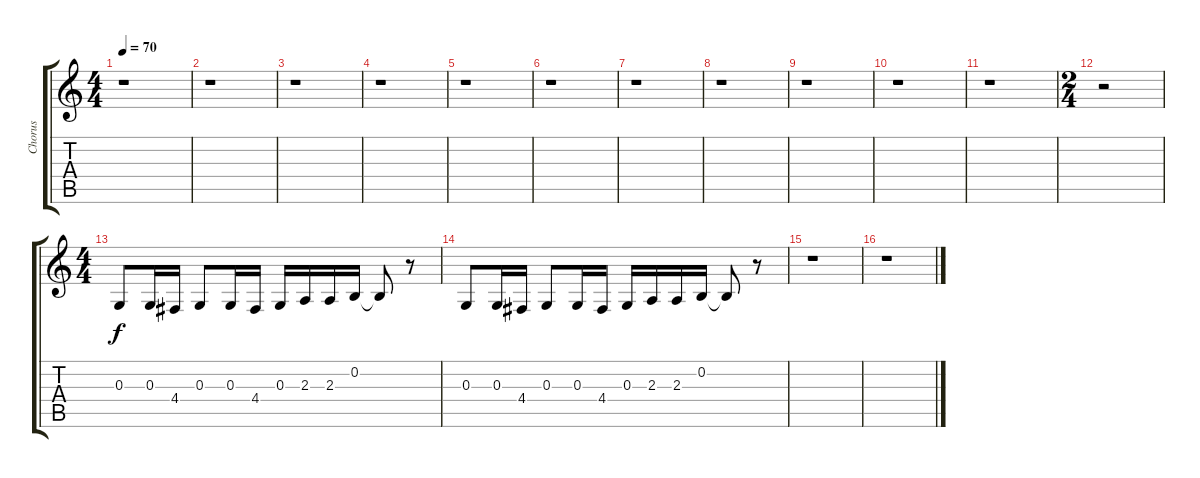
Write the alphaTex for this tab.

\track ("Chorus" "Chorus") {instrument pad7halo}
\staff {score tabs}
\tuning (E4 B3 G3 D3 A2 E2) {hide}
\ts (4 4)
\tempo 70
\clef g2
\ks c
r.1{dy f} |
r.1 |
r.1 |
r.1 |
r.1 |
r.1 |
r.1 |
r.1 |
r.1 |
r.1 |
r.1 |
\ts (2 4)
r.2 |
\ts (4 4)
0.3.8 0.3.16 4.4.16 0.3.8 0.3.16 4.4.16 0.3.16 2.3.16 2.3.16 0.2.16 0.2{t}.8 r.8 |
0.3.8 0.3.16 4.4.16 0.3.8 0.3.16 4.4.16 0.3.16 2.3.16 2.3.16 0.2.16 0.2{t}.8 r.8 |
r.1 |
r.1
